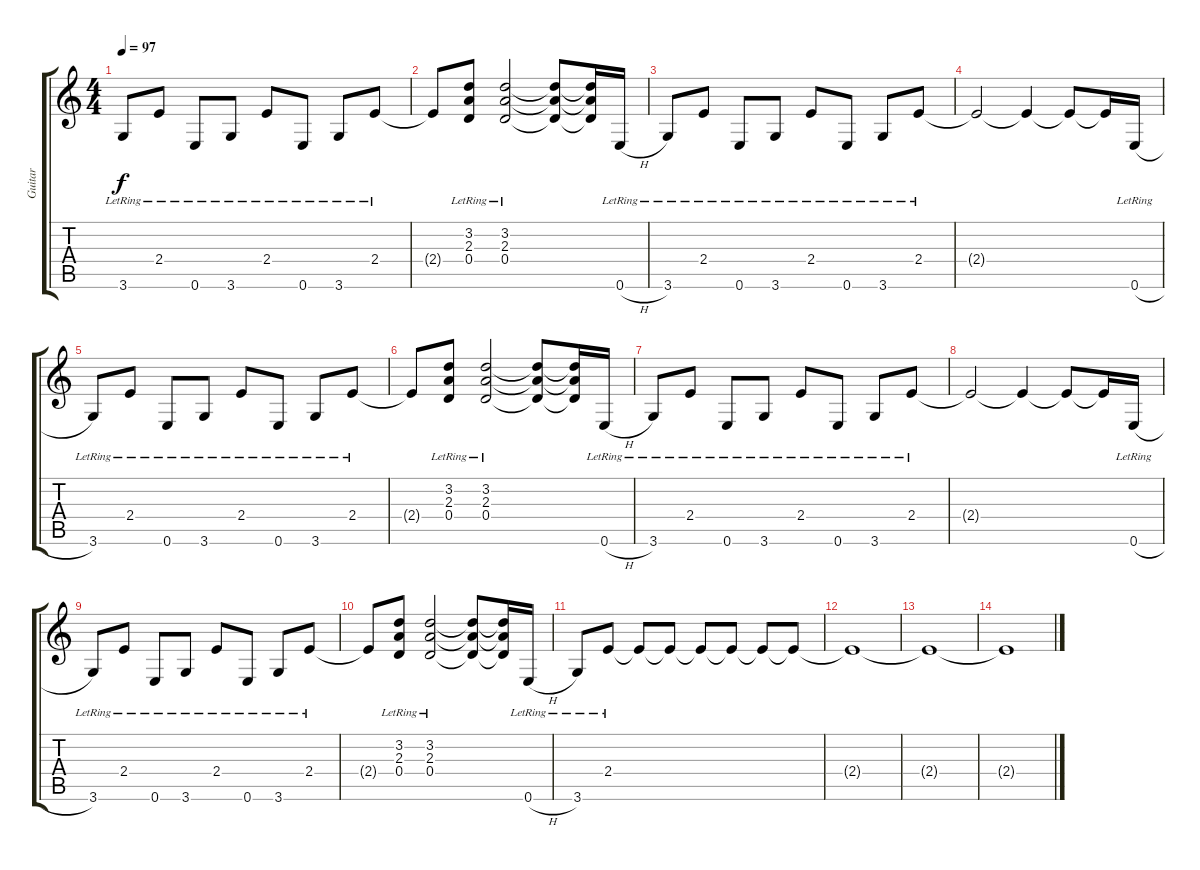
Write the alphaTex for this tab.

\track ("Guitar" "Guitar") {instrument distortionguitar}
\staff {score tabs}
\tuning (E4 B3 G3 D3 A2 E2) {hide}
\ts (4 4)
\tempo 97
\clef g2
\ks c
3.6{lr}.8{dy f} 2.4{lr}.8 0.6{lr}.8 3.6{lr}.8 2.4{lr}.8 0.6{lr}.8 3.6{lr}.8 2.4{lr}.8 |
2.4{t}.8 (3.2{lr} 2.3{lr} 0.4{lr}).8 (3.2{lr} 2.3{lr} 0.4{lr}).2 (3.2{t} 2.3{t} 0.4{t}).8 (3.2{t} 2.3{t} 0.4{t}).16 0.6{h lr}.16 |
3.6{lr}.8 2.4{lr}.8 0.6{lr}.8 3.6{lr}.8 2.4{lr}.8 0.6{lr}.8 3.6{lr}.8 2.4{lr}.8 |
2.4{t}.2 2.4{t}.4 2.4{t}.8 2.4{t}.16 0.6{h lr}.16 |
3.6{lr}.8 2.4{lr}.8 0.6{lr}.8 3.6{lr}.8 2.4{lr}.8 0.6{lr}.8 3.6{lr}.8 2.4{lr}.8 |
2.4{t}.8 (3.2{lr} 2.3{lr} 0.4{lr}).8 (3.2{lr} 2.3{lr} 0.4{lr}).2 (3.2{t} 2.3{t} 0.4{t}).8 (3.2{t} 2.3{t} 0.4{t}).16 0.6{h lr}.16 |
3.6{lr}.8 2.4{lr}.8 0.6{lr}.8 3.6{lr}.8 2.4{lr}.8 0.6{lr}.8 3.6{lr}.8 2.4{lr}.8 |
2.4{t}.2 2.4{t}.4 2.4{t}.8 2.4{t}.16 0.6{h lr}.16 |
3.6{lr}.8 2.4{lr}.8 0.6{lr}.8 3.6{lr}.8 2.4{lr}.8 0.6{lr}.8 3.6{lr}.8 2.4{lr}.8 |
2.4{t}.8 (3.2{lr} 2.3{lr} 0.4{lr}).8 (3.2{lr} 2.3{lr} 0.4{lr}).2 (3.2{t} 2.3{t} 0.4{t}).8 (3.2{t} 2.3{t} 0.4{t}).16 0.6{h lr}.16 |
3.6{lr}.8 2.4{lr}.8 2.4{t}.8{volume 0} 2.4{t}.8 2.4{t}.8 2.4{t}.8 2.4{t}.8 2.4{t}.8 |
2.4{t}.1 |
2.4{t}.1 |
2.4{t}.1
